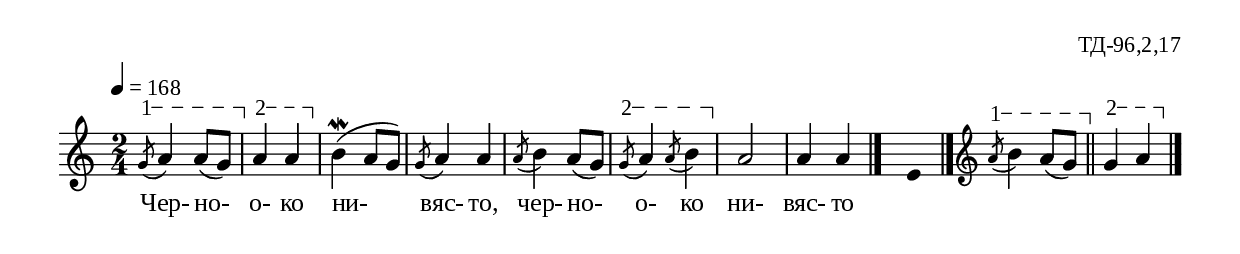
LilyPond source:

%{
laz_096_2_17
%}

\include "td-preamble.ly"

\score {
\relative c'' {
 \tempo 4 = 168
 \time 2/4
\varA
\acciaccatura g8\startTextSpan a4 a8( g\stopTextSpan) | 
\varB
a4\startTextSpan a\stopTextSpan | 
b\mordent( a8 g) | \acciaccatura g8 a4 a |
\acciaccatura a8 b4 a8( g) | 
\varB
\acciaccatura g8\startTextSpan a4 \acciaccatura a8 b4\stopTextSpan |
a2 | a4 a
 \bar "|." 
 s4 \fixB e \fixC
 \bar "|." 
\endm
\varA
\acciaccatura a8\startTextSpan b4 a8( g\stopTextSpan) \bar "||"
\varB
g4\startTextSpan a\stopTextSpan
 \bar "|."  
}
\addlyrics { Чер- но- о- ко ни- вяс- то,  чер- но- о- ко ни- вяс- то }
%
\layout {
  indent = #0
  line-width = 190\mm
  ragged-right=##f
}
%
\midi { 
	\context {
		\Score
		tempoWholesPerMinute = #(ly:make-moment 168 4)
		}
	}
}
%
\header{
  opus = "ТД-96,2,17"
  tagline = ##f
}


